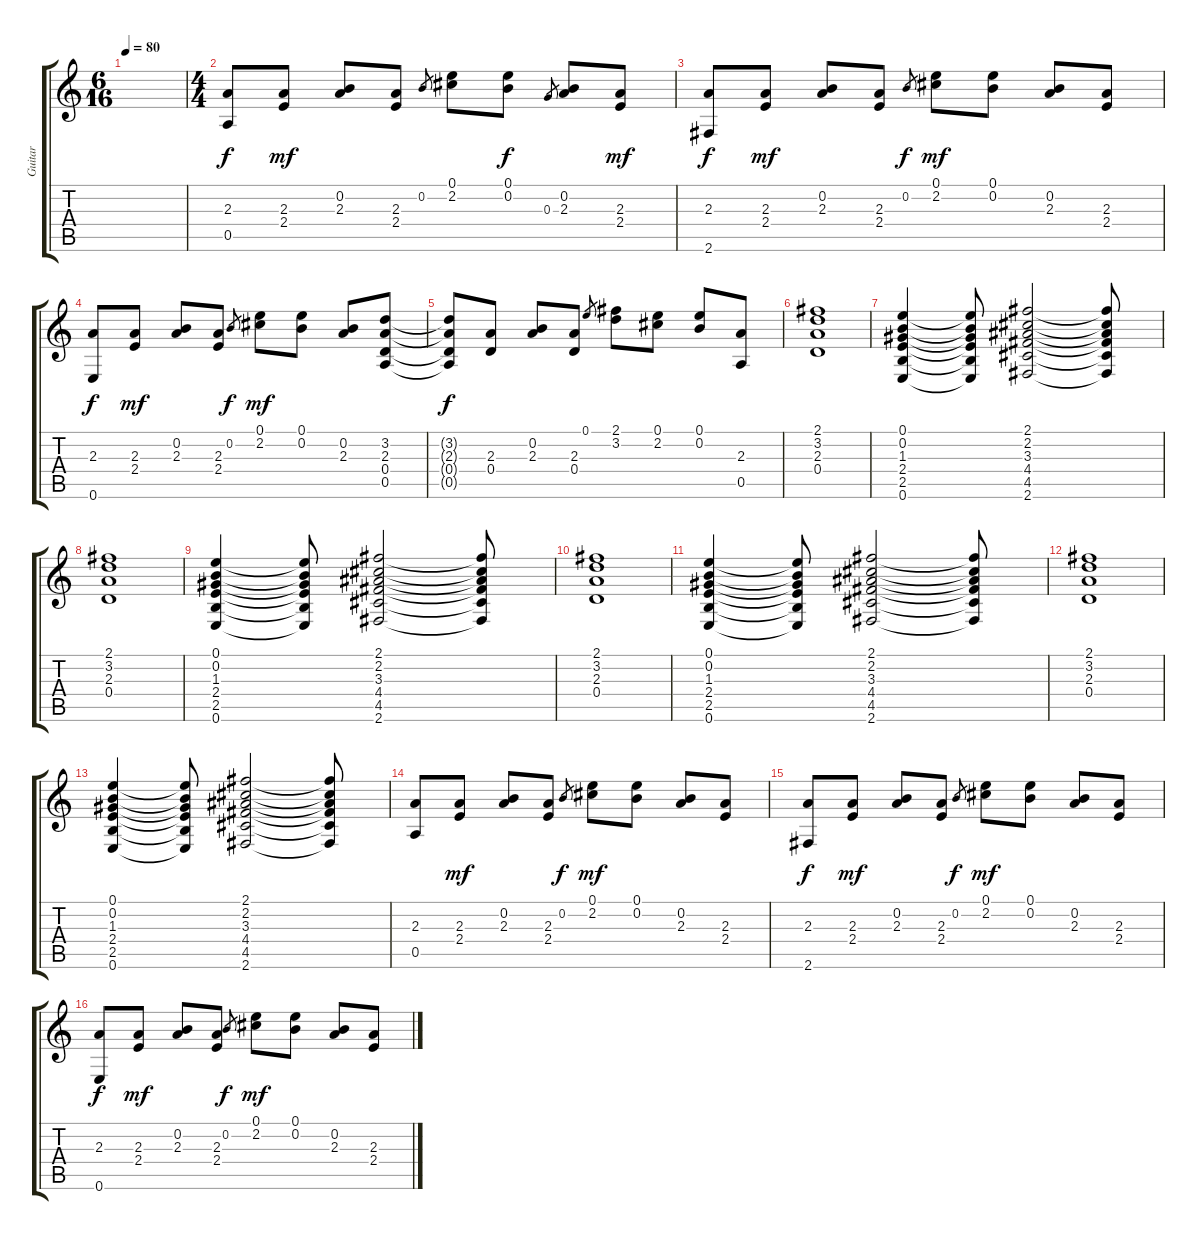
\track ("Guitar" "Guitar") {instrument electricguitarclean}
\staff {score tabs}
\tuning (E4 B3 G3 D3 A2 E2) {hide}
\ts (6 16)
\tempo 80
\clef g2
\ks c
|
\ts (4 4)
(2.3 0.5).8 (2.3 2.4).8{dy mf} (0.2 2.3).8 (2.3 2.4).8 0.2.8{gr} (0.1 2.2).8 (0.1 0.2).8{dy f} 0.3.8{gr} (0.2 2.3).8 (2.3 2.4).8{dy mf} |
(2.3 2.6).8{dy f} (2.3 2.4).8{dy mf} (0.2 2.3).8 (2.3 2.4).8 0.2.8{gr dy f} (0.1 2.2).8{dy mf} (0.1 0.2).8 (0.2 2.3).8 (2.3 2.4).8 |
(2.3 0.6).8{dy f} (2.3 2.4).8{dy mf} (0.2 2.3).8 (2.3 2.4).8 0.2.8{gr dy f} (0.1 2.2).8{dy mf} (0.1 0.2).8 (0.2 2.3).8 (3.2 2.3 0.4 0.5).8 |
(3.2{t} 2.3{t} 0.4{t} 0.5{t}).8{dy f} (2.3 0.4).8 (0.2 2.3).8 (2.3 0.4).8 0.1.8{gr} (2.1 3.2).8 (0.1 2.2).8 (0.1 0.2).8 (2.3 0.5).8 |
(2.1 3.2 2.3 0.4).1 |
(0.1 0.2 1.3 2.4 2.5 0.6).4 (0.1{t} 0.2{t} 1.3{t} 2.4{t} 2.5{t} 0.6{t}).8 (2.1 2.2 3.3 4.4 4.5 2.6).2 (2.1{t} 2.2{t} 3.3{t} 4.4{t} 4.5{t} 2.6{t}).8 |
(2.1 3.2 2.3 0.4).1 |
(0.1 0.2 1.3 2.4 2.5 0.6).4 (0.1{t} 0.2{t} 1.3{t} 2.4{t} 2.5{t} 0.6{t}).8 (2.1 2.2 3.3 4.4 4.5 2.6).2 (2.1{t} 2.2{t} 3.3{t} 4.4{t} 4.5{t} 2.6{t}).8 |
(2.1 3.2 2.3 0.4).1 |
(0.1 0.2 1.3 2.4 2.5 0.6).4 (0.1{t} 0.2{t} 1.3{t} 2.4{t} 2.5{t} 0.6{t}).8 (2.1 2.2 3.3 4.4 4.5 2.6).2 (2.1{t} 2.2{t} 3.3{t} 4.4{t} 4.5{t} 2.6{t}).8 |
(2.1 3.2 2.3 0.4).1 |
(0.1 0.2 1.3 2.4 2.5 0.6).4 (0.1{t} 0.2{t} 1.3{t} 2.4{t} 2.5{t} 0.6{t}).8 (2.1 2.2 3.3 4.4 4.5 2.6).2 (2.1{t} 2.2{t} 3.3{t} 4.4{t} 4.5{t} 2.6{t}).8 |
(2.3 0.5).8{volume 11} (2.3 2.4).8{dy mf} (0.2 2.3).8 (2.3 2.4).8 0.2.8{gr dy f} (0.1 2.2).8{dy mf} (0.1 0.2).8 (0.2 2.3).8 (2.3 2.4).8 |
(2.3 2.6).8{dy f} (2.3 2.4).8{dy mf} (0.2 2.3).8 (2.3 2.4).8 0.2.8{gr dy f} (0.1 2.2).8{dy mf} (0.1 0.2).8 (0.2 2.3).8 (2.3 2.4).8 |
(2.3 0.6).8{dy f} (2.3 2.4).8{dy mf} (0.2 2.3).8 (2.3 2.4).8 0.2.8{gr dy f} (0.1 2.2).8{dy mf} (0.1 0.2).8 (0.2 2.3).8 (2.3 2.4).8
